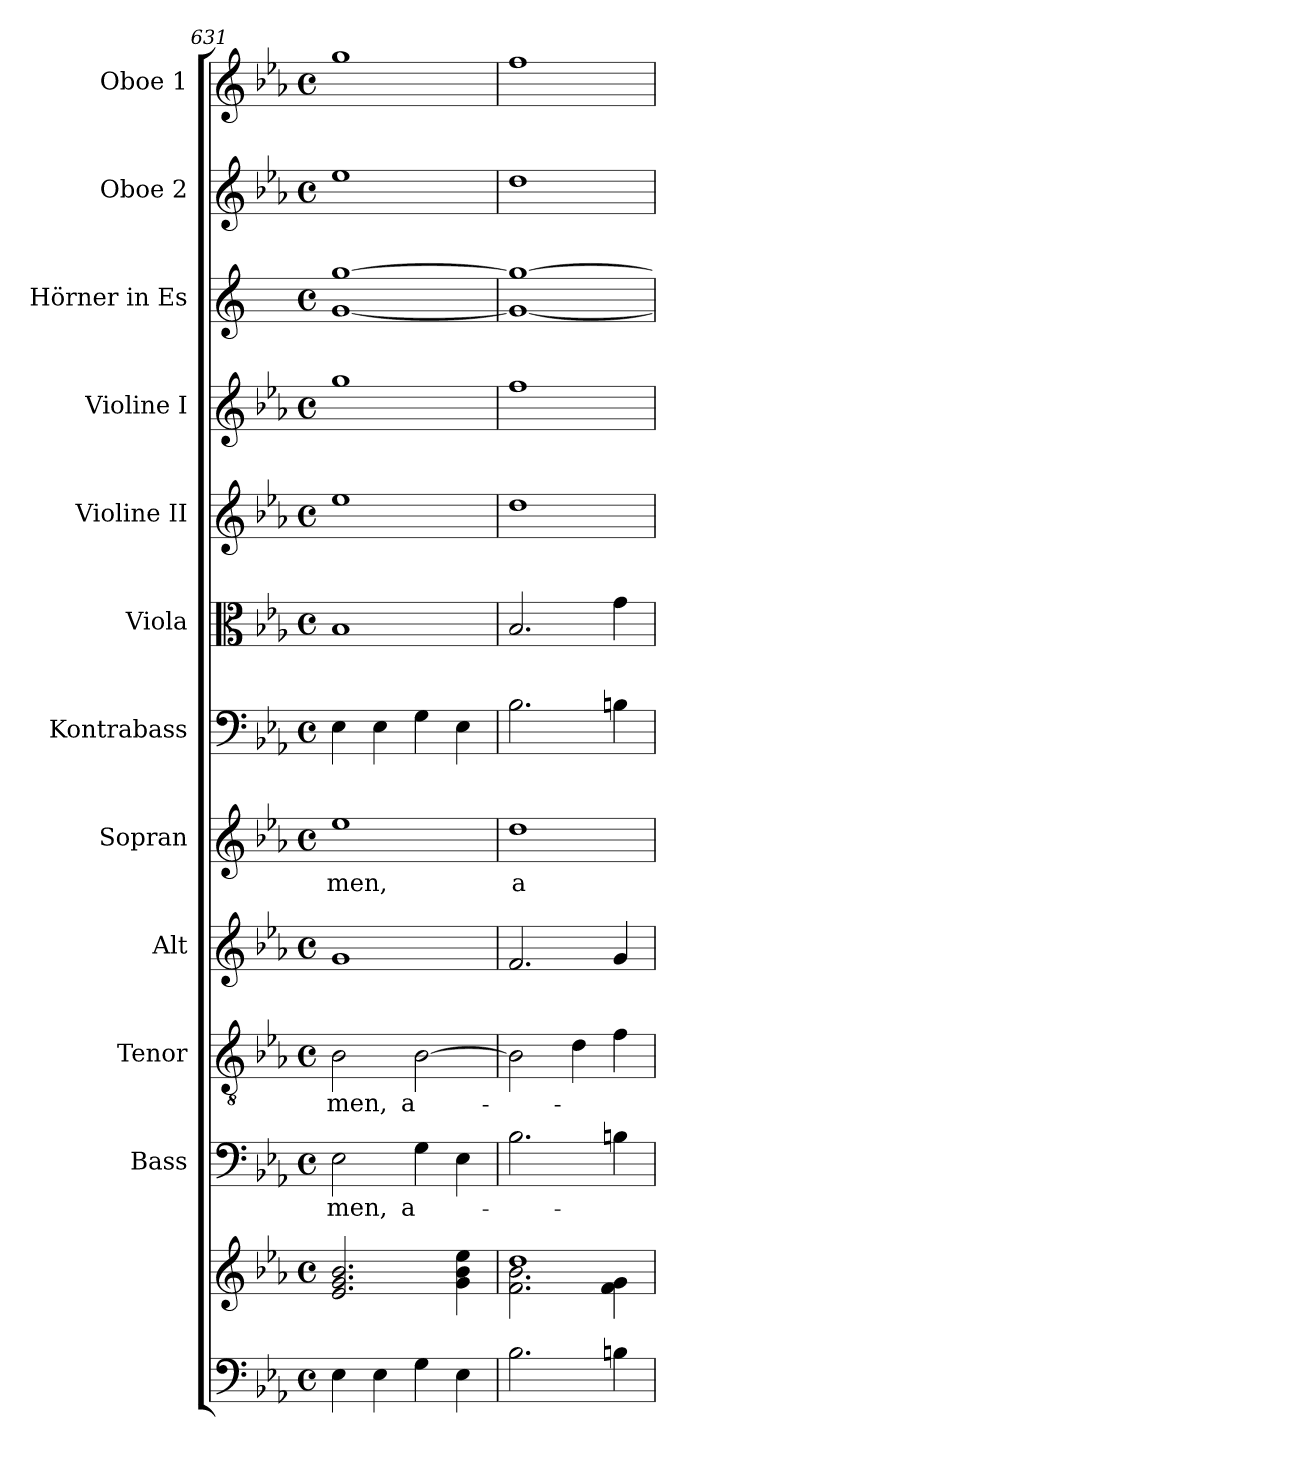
**kern	**kern	**kern	**text	**kern	**text	**kern	**kern	**text	**kern	**kern	**kern	**kern	**kern	**kern	**kern
*part12	*part12	*part11	*part11	*part10	*part10	*part9	*part8	*part8	*part7	*part6	*part5	*part4	*part3	*part2	*part1
*staff13	*staff12	*staff11	*staff11	*staff10	*staff10	*staff9	*staff8	*staff8	*staff7	*staff6	*staff5	*staff4	*staff3	*staff2	*staff1
*	*	*I"Bass	*	*I"Tenor	*	*I"Alt	*I"Sopran	*	*I"Kontrabass	*I"Viola	*I"Violine II	*I"Violine I	*I"Hörner in Es	*I"Oboe 2	*I"Oboe 1
*	*	*I'B.	*	*I'T.	*	*I'A.	*I'S.	*	*I'Kb.	*I'Vla.	*I'Vl. II	*I'Vl. I	*	*I'Ob. 2	*I'Ob. 1
*clefF4	*clefG2	*clefF4	*	*clefGv2	*	*clefG2	*clefG2	*	*clefF4	*clefC3	*clefG2	*clefG2	*clefG2	*clefG2	*clefG2
*	*	*	*	*	*	*	*	*	*ITrd7c12	*	*	*	*ITrd5c9	*	*
*k[b-e-a-]	*k[b-e-a-]	*k[b-e-a-]	*	*k[b-e-a-]	*	*k[b-e-a-]	*k[b-e-a-]	*	*k[b-e-a-]	*k[b-e-a-]	*k[b-e-a-]	*k[b-e-a-]	*k[b-e-a-]	*k[b-e-a-]	*k[b-e-a-]
*E-:	*E-:	*E-:	*	*E-:	*	*E-:	*E-:	*	*E-:	*E-:	*E-:	*E-:	*E-:	*E-:	*E-:
*M4/4	*M4/4	*M4/4	*	*M4/4	*	*M4/4	*M4/4	*	*M4/4	*M4/4	*M4/4	*M4/4	*M4/4	*M4/4	*M4/4
*met(c)	*met(c)	*met(c)	*	*met(c)	*	*met(c)	*met(c)	*	*met(c)	*met(c)	*met(c)	*met(c)	*met(c)	*met(c)	*met(c)
=631	=631	=631	=631	=631	=631	=631	=631	=631	=631	=631	=631	=631	=631	=631	=631
!	!	!	!LO:LY:b	!	!LO:LY:b	!	!	!LO:LY:b	!	!	!	!	!	!	!
4E-\	2.e-/ 2.g/ 2.b-/	2E-\	-men,	2B-\	-men,	1g	1ee-	-men,	4EE-\	1B-	1ee-	1gg	[1B- [1b-	1ee-	1gg
4E-\	.	.	.	.	.	.	.	.	4EE-\	.	.	.	.	.	.
!	!	!	!LO:LY:b	!	!LO:LY:b	!	!	!	!	!	!	!	!	!	!
4G\	.	4G\	a-	[2B-\	a-	.	.	.	4GG\	.	.	.	.	.	.
4E-\	4g\ 4b-\ 4ee-\	4E-\	.	.	.	.	.	.	4EE-\	.	.	.	.	.	.
=632	=632	=632	=632	=632	=632	=632	=632	=632	=632	=632	=632	=632	=632	=632	=632
*	*^	*	*	*	*	*	*	*	*	*	*	*	*	*	*
!	!	!	!	!	!	!	!	!	!LO:LY:b	!	!	!	!	!	!	!
2.B-\	1dd	2.f\ 2.b-\	2.B-\	.	2B-\]	.	2.f/	1dd	a-	2.BB-\	2.B-/	1dd	1ff	1B-_ 1b-_	1dd	1ff
.	.	.	.	.	4d\	.	.	.	.	.	.	.	.	.	.	.
4Bn\	.	4f\ 4g\	4Bn\	.	4f\	.	4g/	.	.	4BBn\	4g\	.	.	.	.	.
*	*v	*v	*	*	*	*	*	*	*	*	*	*	*	*	*	*
=	=	=	=	=	=	=	=	=	=	=	=	=	=	=	=
*-	*-	*-	*-	*-	*-	*-	*-	*-	*-	*-	*-	*-	*-	*-	*-
